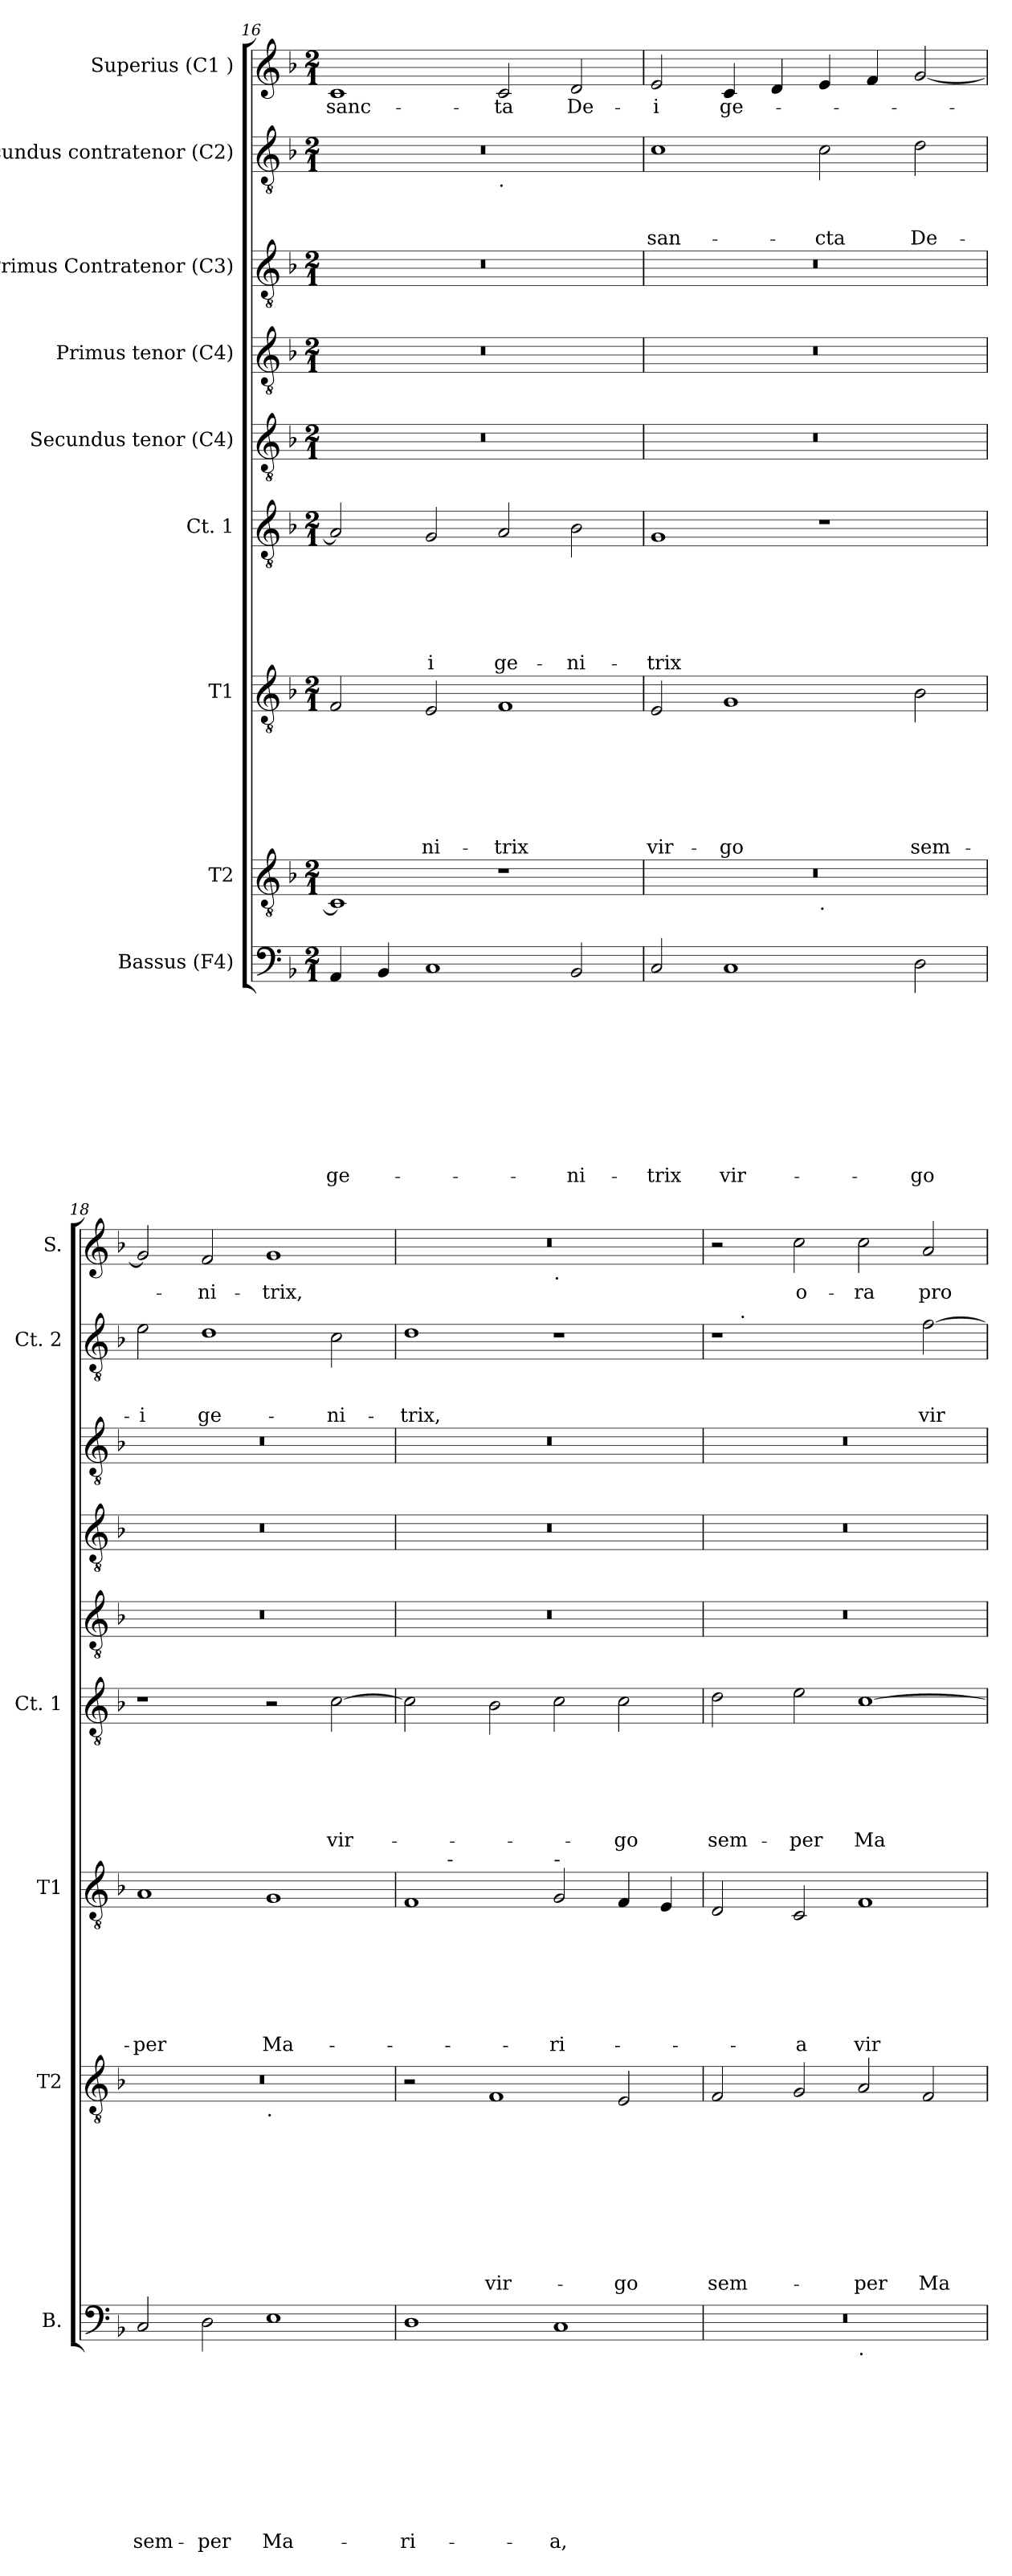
**kern	**text	**text	**text	**text	**text	**text	**text	**text	**text	**text	**kern	**text	**text	**text	**text	**text	**text	**text	**text	**text	**kern	**text	**text	**text	**text	**text	**text	**text	**kern	**text	**text	**text	**text	**text	**text	**kern	**kern	**kern	**kern	**text	**text	**text	**kern	**text
*part9	*part9	*part9	*part9	*part9	*part9	*part9	*part9	*part9	*part9	*part9	*part8	*part8	*part8	*part8	*part8	*part8	*part8	*part8	*part8	*part8	*part7	*part7	*part7	*part7	*part7	*part7	*part7	*part7	*part6	*part6	*part6	*part6	*part6	*part6	*part6	*part5	*part4	*part3	*part2	*part2	*part2	*part2	*part1	*part1
*staff9	*staff9	*staff9	*staff9	*staff9	*staff9	*staff9	*staff9	*staff9	*staff9	*staff9	*staff8	*staff8	*staff8	*staff8	*staff8	*staff8	*staff8	*staff8	*staff8	*staff8	*staff7	*staff7	*staff7	*staff7	*staff7	*staff7	*staff7	*staff7	*staff6	*staff6	*staff6	*staff6	*staff6	*staff6	*staff6	*staff5	*staff4	*staff3	*staff2	*staff2	*staff2	*staff2	*staff1	*staff1
*I"Bassus (F4)	*	*	*	*	*	*	*	*	*	*	*I"T2	*	*	*	*	*	*	*	*	*	*I"T1	*	*	*	*	*	*	*	*I"Ct. 1	*	*	*	*	*	*	*I"Secundus tenor (C4)	*I"Primus tenor (C4)	*I"Primus Contratenor (C3)	*I"Secundus contratenor (C2)	*	*	*	*I"Superius (C1 )	*
*I'B.	*	*	*	*	*	*	*	*	*	*	*I'T2	*	*	*	*	*	*	*	*	*	*I'T1	*	*	*	*	*	*	*	*I'Ct. 1	*	*	*	*	*	*	*	*	*	*I'Ct. 2	*	*	*	*I'S.	*
*clefF4	*	*	*	*	*	*	*	*	*	*	*clefGv2	*	*	*	*	*	*	*	*	*	*clefGv2	*	*	*	*	*	*	*	*clefGv2	*	*	*	*	*	*	*clefGv2	*clefGv2	*clefGv2	*clefGv2	*	*	*	*clefG2	*
*k[b-]	*	*	*	*	*	*	*	*	*	*	*k[b-]	*	*	*	*	*	*	*	*	*	*k[b-]	*	*	*	*	*	*	*	*k[b-]	*	*	*	*	*	*	*k[b-]	*k[b-]	*k[b-]	*k[b-]	*	*	*	*k[b-]	*
*F:	*	*	*	*	*	*	*	*	*	*	*F:	*	*	*	*	*	*	*	*	*	*F:	*	*	*	*	*	*	*	*F:	*	*	*	*	*	*	*F:	*F:	*F:	*F:	*	*	*	*F:	*
*M2/1	*	*	*	*	*	*	*	*	*	*	*M2/1	*	*	*	*	*	*	*	*	*	*M2/1	*	*	*	*	*	*	*	*M2/1	*	*	*	*	*	*	*M2/1	*M2/1	*M2/1	*M2/1	*	*	*	*M2/1	*
=16	=16	=16	=16	=16	=16	=16	=16	=16	=16	=16	=16	=16	=16	=16	=16	=16	=16	=16	=16	=16	=16	=16	=16	=16	=16	=16	=16	=16	=16	=16	=16	=16	=16	=16	=16	=16	=16	=16	=16	=16	=16	=16	=16	=16
!	!	!	!	!	!	!	!	!	!	!LO:LY:b	!	!	!	!	!	!	!	!	!	!	!	!	!	!	!	!	!	!	!	!	!	!	!	!	!	!	!	!	!	!	!	!	!	!LO:LY:b:rj
*	*	*	*	*	*	*	*	*	*	*	*	*	*	*	*	*	*	*	*	*	*	*	*	*	*	*	*	*	*	*	*	*	*	*	*	*	*	*	*^	*	*	*	*	*
4AA/	.	.	.	.	.	.	.	.	.	ge-	1C]	.	.	.	.	.	.	.	.	.	2F/	.	.	.	.	.	.	.	2A/]	.	.	.	.	.	.	0r	0r	0r	0r	1ryy	.	.	.	1c	-sanc-
4BB-/	.	.	.	.	.	.	.	.	.	.	.	.	.	.	.	.	.	.	.	.	.	.	.	.	.	.	.	.	.	.	.	.	.	.	.	.	.	.	.	.	.	.	.	.	.
!	!	!	!	!	!	!	!	!	!	!	!	!	!	!	!	!	!	!	!	!	!	!	!	!	!	!	!	!LO:LY:b	!	!	!	!	!	!	!LO:LY:b	!	!	!	!	!	!	!	!	!	!
1C	.	.	.	.	.	.	.	.	.	.	.	.	.	.	.	.	.	.	.	.	2E/	.	.	.	.	.	.	-ni-	2G/	.	.	.	.	.	-i	.	.	.	.	.	.	.	.	.	.
!	!	!	!	!	!	!	!	!	!	!	!	!	!	!	!	!	!	!	!	!	!	!	!	!	!	!	!	!	!	!	!	!	!	!	!	!	!	!	!	!LO:TX:b:t=.	!	!	!	!	!
!	!	!	!	!	!	!	!	!	!	!	!	!	!	!	!	!	!	!	!	!	!	!	!	!	!	!	!	!LO:LY:b	!	!	!	!	!	!	!LO:LY:b	!	!	!	!	!	!	!	!	!	!LO:LY:b:rj
.	.	.	.	.	.	.	.	.	.	.	1r	.	.	.	.	.	.	.	.	.	1F	.	.	.	.	.	.	-trix	2A/	.	.	.	.	.	ge-	.	.	.	.	1ryy	.	.	.	2c/	-ta
!	!	!	!	!	!	!	!	!	!	!LO:LY:b	!	!	!	!	!	!	!	!	!	!	!	!	!	!	!	!	!	!	!	!	!	!	!	!	!LO:LY:b	!	!	!	!	!	!	!	!	!	!LO:LY:b:rj
2BB-/	.	.	.	.	.	.	.	.	.	-ni-	.	.	.	.	.	.	.	.	.	.	.	.	.	.	.	.	.	.	2B-\	.	.	.	.	.	-ni-	.	.	.	.	.	.	.	.	2d/	De-
=17	=17	=17	=17	=17	=17	=17	=17	=17	=17	=17	=17	=17	=17	=17	=17	=17	=17	=17	=17	=17	=17	=17	=17	=17	=17	=17	=17	=17	=17	=17	=17	=17	=17	=17	=17	=17	=17	=17	=17	=17	=17	=17	=17	=17	=17
!	!	!	!	!	!	!	!	!	!	!LO:LY:b	!	!	!	!	!	!	!	!	!	!	!	!	!	!	!	!	!	!LO:LY:b	!	!	!	!	!	!	!LO:LY:b	!	!	!	!	!	!	!	!LO:LY:b:rj	!	!LO:LY:b:rj
*	*	*	*	*	*	*	*	*	*	*	*^	*	*	*	*	*	*	*	*	*	*	*	*	*	*	*	*	*	*	*	*	*	*	*	*	*	*	*	*v	*v	*	*	*	*	*
2C/	.	.	.	.	.	.	.	.	.	-trix	0r	1ryy	.	.	.	.	.	.	.	.	.	2E/	.	.	.	.	.	.	vir-	1G	.	.	.	.	.	-trix	0r	0r	0r	1c	.	.	san-	2e/	-i
!	!	!	!	!	!	!	!	!	!	!LO:LY:b	!	!	!	!	!	!	!	!	!	!	!	!	!	!	!	!	!	!	!LO:LY:b	!	!	!	!	!	!	!	!	!	!	!	!	!	!	!	!LO:LY:b:rj
1C	.	.	.	.	.	.	.	.	.	vir-	.	.	.	.	.	.	.	.	.	.	.	1G	.	.	.	.	.	.	-go	.	.	.	.	.	.	.	.	.	.	.	.	.	.	4c/	ge-
.	.	.	.	.	.	.	.	.	.	.	.	.	.	.	.	.	.	.	.	.	.	.	.	.	.	.	.	.	.	.	.	.	.	.	.	.	.	.	.	.	.	.	.	4d/	.
!	!	!	!	!	!	!	!	!	!	!	!	!LO:TX:b:t=.	!	!	!	!	!	!	!	!	!	!	!	!	!	!	!	!	!	!	!	!	!	!	!	!	!	!	!	!	!	!	!	!	!
!	!	!	!	!	!	!	!	!	!	!	!	!	!	!	!	!	!	!	!	!	!	!	!	!	!	!	!	!	!	!	!	!	!	!	!	!	!	!	!	!	!	!	!LO:LY:b:rj	!	!
.	.	.	.	.	.	.	.	.	.	.	.	1ryy	.	.	.	.	.	.	.	.	.	.	.	.	.	.	.	.	.	1r	.	.	.	.	.	.	.	.	.	2c\	.	.	-cta	4e/	.
.	.	.	.	.	.	.	.	.	.	.	.	.	.	.	.	.	.	.	.	.	.	.	.	.	.	.	.	.	.	.	.	.	.	.	.	.	.	.	.	.	.	.	.	4f/	.
!	!	!	!	!	!	!	!	!	!	!LO:LY:b	!	!	!	!	!	!	!	!	!	!	!	!	!	!	!	!	!	!	!LO:LY:b	!	!	!	!	!	!	!	!	!	!	!	!	!	!LO:LY:b:rj	!	!
2D\	.	.	.	.	.	.	.	.	.	-go	.	.	.	.	.	.	.	.	.	.	.	2B-\	.	.	.	.	.	.	sem-	.	.	.	.	.	.	.	.	.	.	2d\	.	.	De-	[<2g/	.
=18	=18	=18	=18	=18	=18	=18	=18	=18	=18	=18	=18	=18	=18	=18	=18	=18	=18	=18	=18	=18	=18	=18	=18	=18	=18	=18	=18	=18	=18	=18	=18	=18	=18	=18	=18	=18	=18	=18	=18	=18	=18	=18	=18	=18	=18
!	!	!	!	!	!	!	!	!	!	!LO:LY:b	!	!	!	!	!	!	!	!	!	!	!	!	!	!	!	!	!	!	!LO:LY:b	!	!	!	!	!	!	!	!	!	!	!	!	!	!LO:LY:b:rj	!	!
2C/	.	.	.	.	.	.	.	.	.	sem-	0r	1ryy	.	.	.	.	.	.	.	.	.	1A	.	.	.	.	.	.	-per	1r	.	.	.	.	.	.	0r	0r	0r	2e\	.	.	-i	2g/]	.
!	!	!	!	!	!	!	!	!	!	!LO:LY:b	!	!	!	!	!	!	!	!	!	!	!	!	!	!	!	!	!	!	!	!	!	!	!	!	!	!	!	!	!	!	!	!	!LO:LY:b:rj	!	!LO:LY:b:rj
2D\	.	.	.	.	.	.	.	.	.	-per	.	.	.	.	.	.	.	.	.	.	.	.	.	.	.	.	.	.	.	.	.	.	.	.	.	.	.	.	.	1d	.	.	ge-	2f/	-ni-
!	!	!	!	!	!	!	!	!	!	!	!	!LO:TX:b:t=.	!	!	!	!	!	!	!	!	!	!	!	!	!	!	!	!	!	!	!	!	!	!	!	!	!	!	!	!	!	!	!	!	!
!	!	!	!	!	!	!	!	!	!	!LO:LY:b	!	!	!	!	!	!	!	!	!	!	!	!	!	!	!	!	!	!	!LO:LY:b	!	!	!	!	!	!	!	!	!	!	!	!	!	!	!	!LO:LY:b:rj
1E	.	.	.	.	.	.	.	.	.	Ma-	.	1ryy	.	.	.	.	.	.	.	.	.	1G	.	.	.	.	.	.	Ma-	2r	.	.	.	.	.	.	.	.	.	.	.	.	.	1g	-trix,
!	!	!	!	!	!	!	!	!	!	!	!	!	!	!	!	!	!	!	!	!	!	!	!	!	!	!	!	!	!	!	!	!	!	!	!	!LO:LY:b	!	!	!	!	!	!	!LO:LY:b:rj	!	!
.	.	.	.	.	.	.	.	.	.	.	.	.	.	.	.	.	.	.	.	.	.	.	.	.	.	.	.	.	.	[<2c\	.	.	.	.	.	vir-	.	.	.	2c\	.	.	-ni-	.	.
!!LO:LB:g=z
=19	=19	=19	=19	=19	=19	=19	=19	=19	=19	=19	=19	=19	=19	=19	=19	=19	=19	=19	=19	=19	=19	=19	=19	=19	=19	=19	=19	=19	=19	=19	=19	=19	=19	=19	=19	=19	=19	=19	=19	=19	=19	=19	=19	=19	=19
!	!	!	!	!	!	!	!	!	!	!LO:LY:b	!	!	!	!	!	!	!	!	!	!	!	!	!	!	!	!	!	!	!	!	!	!	!	!	!	!	!	!	!	!	!	!	!LO:LY:b:rj	!	!
*	*	*	*	*	*	*	*	*	*	*	*v	*v	*	*	*	*	*	*	*	*	*	*^	*	*	*	*	*	*	*	*	*	*	*	*	*	*	*	*	*	*	*	*	*	*^	*
1D	.	.	.	.	.	.	.	.	.	-ri-	2r	.	.	.	.	.	.	.	.	.	1F	4ryy	.	.	.	.	.	.	.	2c\]	.	.	.	.	.	.	0r	0r	0r	1d	.	.	-trix,	0r	1ryy	.
!	!	!	!	!	!	!	!	!	!	!	!	!	!	!	!	!	!	!	!	!	!	!LO:TX:a:t=-	!	!	!	!	!	!	!	!	!	!	!	!	!	!	!	!	!	!	!	!	!	!	!	!
.	.	.	.	.	.	.	.	.	.	.	.	.	.	.	.	.	.	.	.	.	.	1..ryy	.	.	.	.	.	.	.	.	.	.	.	.	.	.	.	.	.	.	.	.	.	.	.	.
!	!	!	!	!	!	!	!	!	!	!	!	!	!	!	!	!	!	!	!	!LO:LY:b	!	!	!	!	!	!	!	!	!	!	!	!	!	!	!	!	!	!	!	!	!	!	!	!	!	!
.	.	.	.	.	.	.	.	.	.	.	1F	.	.	.	.	.	.	.	.	-vir-	.	.	.	.	.	.	.	.	.	2B-\	.	.	.	.	.	.	.	.	.	.	.	.	.	.	.	.
!	!	!	!	!	!	!	!	!	!	!	!	!	!	!	!	!	!	!	!	!	!	!	!	!	!	!	!	!	!	!	!	!	!	!	!	!	!	!	!	!	!	!	!	!	!LO:TX:b:t=.	!
!	!	!	!	!	!	!	!	!	!	!	!	!	!	!	!	!	!	!	!	!	!LO:TX:a:t=-	!	!	!	!	!	!	!	!	!	!	!	!	!	!	!	!	!	!	!	!	!	!	!	!	!
!	!	!	!	!	!	!	!	!	!	!LO:LY:b	!	!	!	!	!	!	!	!	!	!	!	!	!	!	!	!	!	!	!LO:LY:b	!	!	!	!	!	!	!	!	!	!	!	!	!	!	!	!	!
1C	.	.	.	.	.	.	.	.	.	-a,	.	.	.	.	.	.	.	.	.	.	2G/	.	.	.	.	.	.	.	-ri-	2c\	.	.	.	.	.	.	.	.	.	1r	.	.	.	.	1ryy	.
!	!	!	!	!	!	!	!	!	!	!	!	!	!	!	!	!	!	!	!	!LO:LY:b	!	!	!	!	!	!	!	!	!	!	!	!	!	!	!	!LO:LY:b	!	!	!	!	!	!	!	!	!	!
.	.	.	.	.	.	.	.	.	.	.	2E/	.	.	.	.	.	.	.	.	-go	4F/	.	.	.	.	.	.	.	.	2c\	.	.	.	.	.	-go	.	.	.	.	.	.	.	.	.	.
.	.	.	.	.	.	.	.	.	.	.	.	.	.	.	.	.	.	.	.	.	4E/	.	.	.	.	.	.	.	.	.	.	.	.	.	.	.	.	.	.	.	.	.	.	.	.	.
=20	=20	=20	=20	=20	=20	=20	=20	=20	=20	=20	=20	=20	=20	=20	=20	=20	=20	=20	=20	=20	=20	=20	=20	=20	=20	=20	=20	=20	=20	=20	=20	=20	=20	=20	=20	=20	=20	=20	=20	=20	=20	=20	=20	=20	=20	=20
!	!	!	!	!	!	!	!	!	!	!	!	!	!	!	!	!	!	!	!	!LO:LY:b	!	!	!	!	!	!	!	!	!	!	!	!	!	!	!	!LO:LY:b	!	!	!	!	!	!	!	!	!	!
*^	*	*	*	*	*	*	*	*	*	*	*	*	*	*	*	*	*	*	*	*	*v	*v	*	*	*	*	*	*	*	*	*	*	*	*	*	*	*	*	*	*^	*	*	*	*v	*v	*
0r	1ryy	.	.	.	.	.	.	.	.	.	.	2F/	.	.	.	.	.	.	.	.	sem-	2D/	.	.	.	.	.	.	.	2d\	.	.	.	.	.	sem-	0r	0r	0r	1r	8ryy	.	.	.	2r	.
!	!	!	!	!	!	!	!	!	!	!	!	!	!	!	!	!	!	!	!	!	!	!	!	!	!	!	!	!	!	!	!	!	!	!	!	!	!	!	!	!	!LO:TX:a:t=.	!	!	!	!	!
.	.	.	.	.	.	.	.	.	.	.	.	.	.	.	.	.	.	.	.	.	.	.	.	.	.	.	.	.	.	.	.	.	.	.	.	.	.	.	.	.	1...ryy	.	.	.	.	.
!	!	!	!	!	!	!	!	!	!	!	!	!	!	!	!	!	!	!	!	!	!	!	!	!	!	!	!	!	!LO:LY:b	!	!	!	!	!	!	!LO:LY:b	!	!	!	!	!	!	!	!	!	!LO:LY:b:rj
.	.	.	.	.	.	.	.	.	.	.	.	2G/	.	.	.	.	.	.	.	.	.	2C/	.	.	.	.	.	.	-a	2e\	.	.	.	.	.	-per	.	.	.	.	.	.	.	.	2cc\	o-
!	!LO:TX:b:t=.	!	!	!	!	!	!	!	!	!	!	!	!	!	!	!	!	!	!	!	!	!	!	!	!	!	!	!	!	!	!	!	!	!	!	!	!	!	!	!	!	!	!	!	!	!
!	!	!	!	!	!	!	!	!	!	!	!	!	!	!	!	!	!	!	!	!	!LO:LY:b	!	!	!	!	!	!	!	!LO:LY:b	!	!	!	!	!	!	!LO:LY:b	!	!	!	!	!	!	!	!	!	!LO:LY:b:rj
.	1ryy	.	.	.	.	.	.	.	.	.	.	2A/	.	.	.	.	.	.	.	.	-per	1F	.	.	.	.	.	.	vir-	[>1c	.	.	.	.	.	Ma-	.	.	.	2ryy	.	.	.	.	2cc\	-ra
!	!	!	!	!	!	!	!	!	!	!	!	!	!	!	!	!	!	!	!	!	!LO:LY:b	!	!	!	!	!	!	!	!	!	!	!	!	!	!	!	!	!	!	!	!	!	!	!LO:LY:b:rj	!	!LO:LY:b:rj
.	.	.	.	.	.	.	.	.	.	.	.	2F/	.	.	.	.	.	.	.	.	Ma-	.	.	.	.	.	.	.	.	.	.	.	.	.	.	.	.	.	.	[>2f\	.	.	.	vir-	2a/	pro
*v	*v	*	*	*	*	*	*	*	*	*	*	*	*	*	*	*	*	*	*	*	*	*	*	*	*	*	*	*	*	*	*	*	*	*	*	*	*	*	*	*v	*v	*	*	*	*	*
=	=	=	=	=	=	=	=	=	=	=	=	=	=	=	=	=	=	=	=	=	=	=	=	=	=	=	=	=	=	=	=	=	=	=	=	=	=	=	=	=	=	=	=	=
*-	*-	*-	*-	*-	*-	*-	*-	*-	*-	*-	*-	*-	*-	*-	*-	*-	*-	*-	*-	*-	*-	*-	*-	*-	*-	*-	*-	*-	*-	*-	*-	*-	*-	*-	*-	*-	*-	*-	*-	*-	*-	*-	*-	*-
